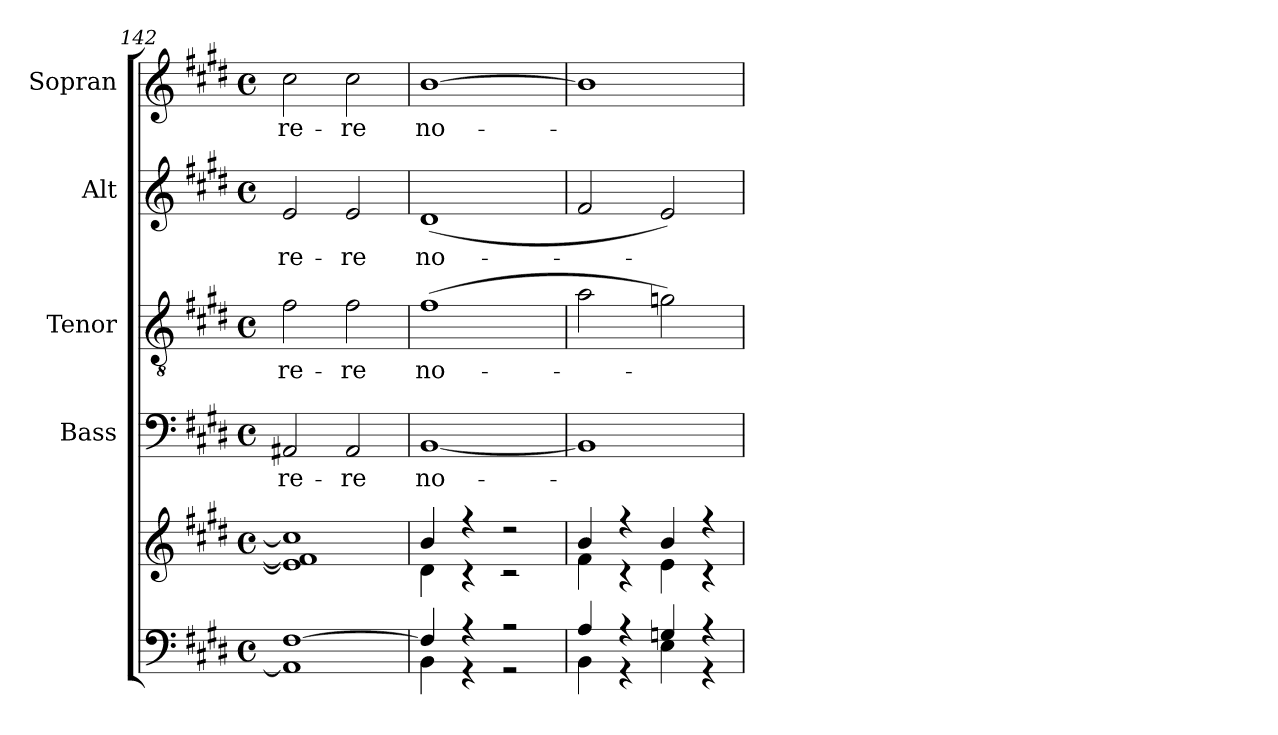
**kern	**kern	**kern	**text	**kern	**text	**kern	**text	**kern	**text
*part5	*part5	*part4	*part4	*part3	*part3	*part2	*part2	*part1	*part1
*staff6	*staff5	*staff4	*staff4	*staff3	*staff3	*staff2	*staff2	*staff1	*staff1
*	*	*I"Bass	*	*I"Tenor	*	*I"Alt	*	*I"Sopran	*
*	*	*I'B.	*	*I'T.	*	*I'A.	*	*I'S.	*
*clefF4	*clefG2	*clefF4	*	*clefGv2	*	*clefG2	*	*clefG2	*
*k[f#c#g#d#]	*k[f#c#g#d#]	*k[f#c#g#d#]	*	*k[f#c#g#d#]	*	*k[f#c#g#d#]	*	*k[f#c#g#d#]	*
*E:	*E:	*E:	*	*E:	*	*E:	*	*E:	*
*M4/4	*M4/4	*M4/4	*	*M4/4	*	*M4/4	*	*M4/4	*
*met(c)	*met(c)	*met(c)	*	*met(c)	*	*met(c)	*	*met(c)	*
=142	=142	=142	=142	=142	=142	=142	=142	=142	=142
!	!	!	!LO:LY:b	!	!LO:LY:b	!	!LO:LY:b	!	!LO:LY:b
1AA#] [>1F#	1e] 1f#] 1cc#]	2AA#X/	-re-	2f#\	-re-	2e/	-re-	2cc#\	-re-
!	!	!	!LO:LY:b	!	!LO:LY:b	!	!LO:LY:b	!	!LO:LY:b
.	.	2AA#/	-re	2f#\	-re	2e/	-re	2cc#\	-re
=143	=143	=143	=143	=143	=143	=143	=143	=143	=143
*^	*^	*	*	*	*	*	*	*	*
!	!	!	!	!	!LO:LY:b	!	!LO:LY:b	!	!LO:LY:b	!	!LO:LY:b
4F#/]	4BB\	4b/	4d#\	[1BB	no-	(>1f#	no-	(<1d#	no-	[1b	no-
4r	4r	4r	4r	.	.	.	.	.	.	.	.
2r	2r	2r	2r	.	.	.	.	.	.	.	.
=144	=144	=144	=144	=144	=144	=144	=144	=144	=144	=144	=144
4A/	4BB\	4b/	4f#\	1BB]	.	2a\	.	2f#/	.	1b]	.
4r	4r	4r	4r	.	.	.	.	.	.	.	.
4Gn/	4E\	4b/	4e\	.	.	2gn\)	.	2e/)	.	.	.
4r	4r	4r	4r	.	.	.	.	.	.	.	.
*v	*v	*	*	*	*	*	*	*	*	*	*
*	*v	*v	*	*	*	*	*	*	*	*
=	=	=	=	=	=	=	=	=	=
*-	*-	*-	*-	*-	*-	*-	*-	*-	*-
